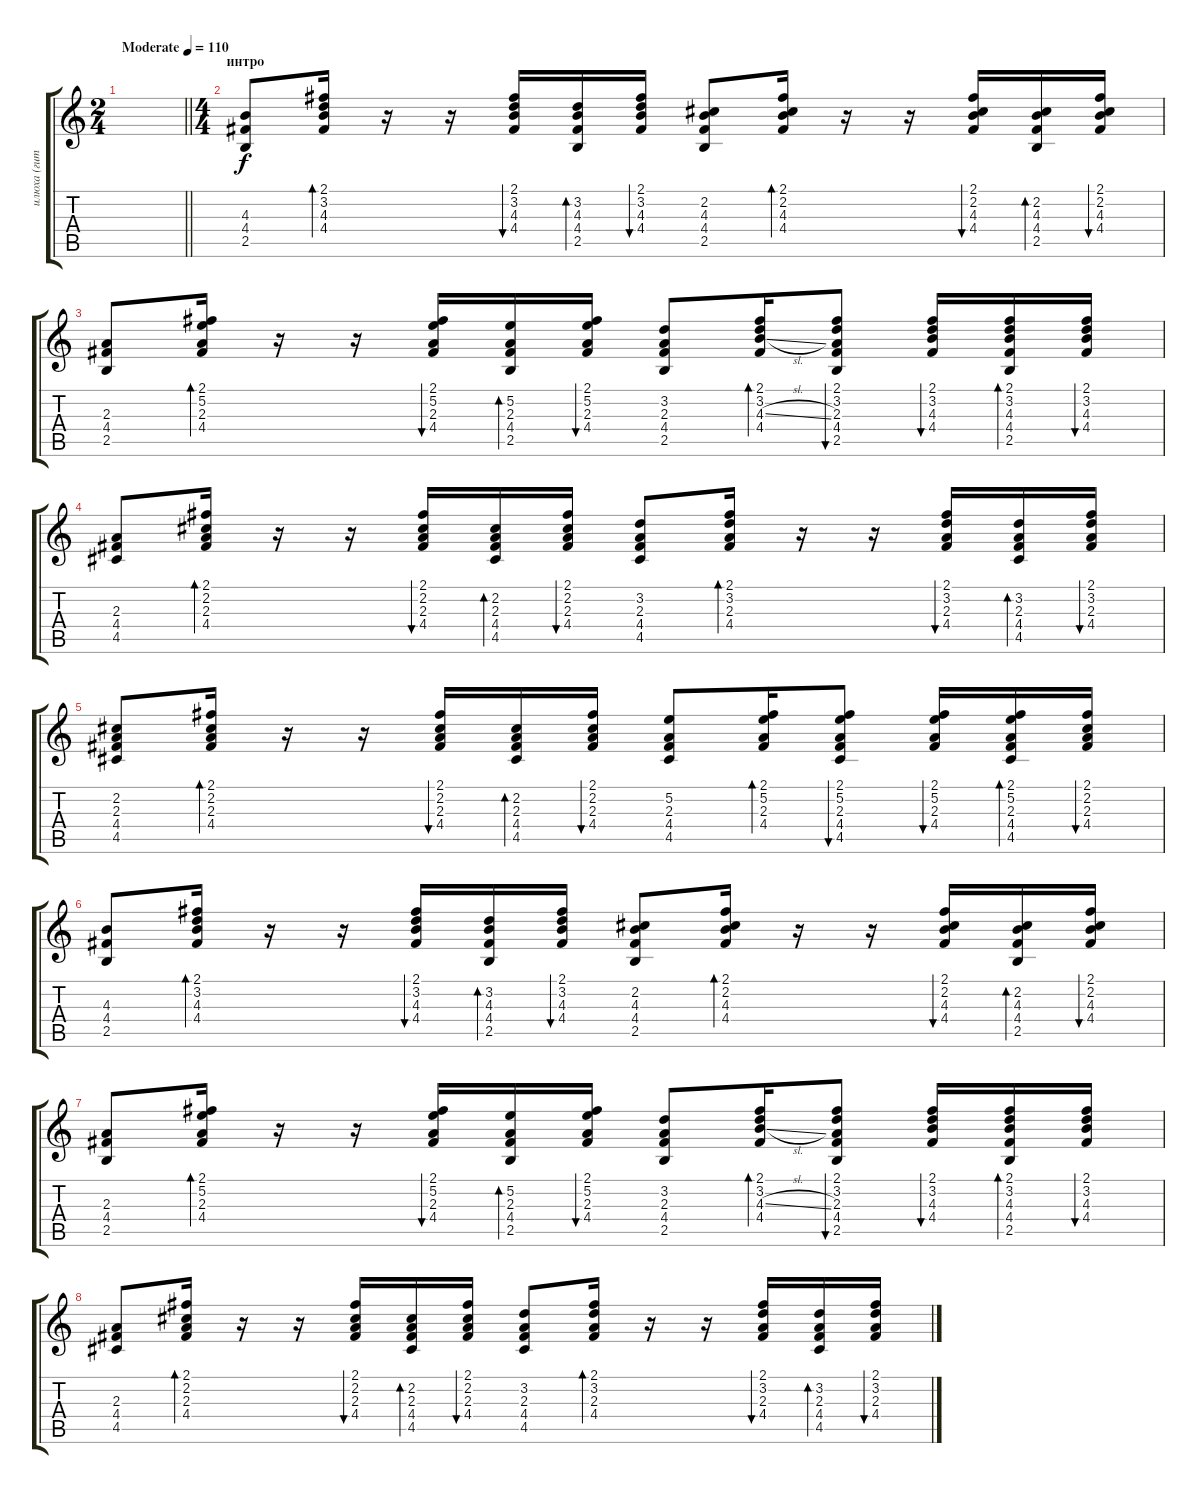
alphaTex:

\track ("илюха (гитара)" "илюха (гит") {instrument acousticguitarsteel}
\staff {score tabs}
\tuning (E4 B3 G3 D3 A2 E2) {hide}
\ts (2 4)
\tempo (110 "Moderate")
\clef g2
\barLineRight lightlight
\ks c
|
\ts (4 4)
\section ("" "интро")
(4.3 4.4 2.5).8 (2.1 3.2 4.3 4.4).16{bd 30} r.16 r.16 (2.1 3.2 4.3 4.4).16{bu 30} (3.2 4.3 4.4 2.5).16{bd 30} (2.1 3.2 4.3 4.4).16{bu 30} (2.2 4.3 4.4 2.5).8 (2.1 2.2 4.3 4.4).16{bd 30} r.16 r.16 (2.1 2.2 4.3 4.4).16{bu 30} (2.2 4.3 4.4 2.5).16{bd 30} (2.1 2.2 4.3 4.4).16{bu 30} |
(2.3 4.4 2.5).8 (2.1 5.2 2.3 4.4).16{bd 30} r.16 r.16 (2.1 5.2 2.3 4.4).16{bu 30} (5.2 2.3 4.4 2.5).16{bd 30} (2.1 5.2 2.3 4.4).16{bu 30} (3.2 2.3 4.4 2.5).8 (2.1 3.2 4.3{sl} 4.4).16{bd 30} (2.1 3.2 2.3 4.4 2.5).8{bu 30} (2.1 3.2 4.3 4.4).16{bu 30} (2.1 3.2 4.3 4.4 2.5).16{bd 30} (2.1 3.2 4.3 4.4).16{bu 30} |
(2.3 4.4 4.5).8 (2.1 2.2 2.3 4.4).16{bd 30} r.16 r.16 (2.1 2.2 2.3 4.4).16{bu 30} (2.2 2.3 4.4 4.5).16{bd 30} (2.1 2.2 2.3 4.4).16{bu 30} (3.2 2.3 4.4 4.5).8 (2.1 3.2 2.3 4.4).16{bd 30} r.16 r.16 (2.1 3.2 2.3 4.4).16{bu 30} (3.2 2.3 4.4 4.5).16{bd 30} (2.1 3.2 2.3 4.4).16{bu 30} |
(2.2 2.3 4.4 4.5).8 (2.1 2.2 2.3 4.4).16{bd 30} r.16 r.16 (2.1 2.2 2.3 4.4).16{bu 30} (2.2 2.3 4.4 4.5).16{bd 30} (2.1 2.2 2.3 4.4).16{bu 30} (5.2 2.3 4.4 4.5).8 (2.1 5.2 2.3 4.4).16{bd 30} (2.1 5.2 2.3 4.4 4.5).8{bu 30} (2.1 5.2 2.3 4.4).16{bu 30} (2.1 5.2 2.3 4.4 4.5).16{bd 30} (2.1 2.2 2.3 4.4).16{bu 30} |
(4.3 4.4 2.5).8 (2.1 3.2 4.3 4.4).16{bd 30} r.16 r.16 (2.1 3.2 4.3 4.4).16{bu 30} (3.2 4.3 4.4 2.5).16{bd 30} (2.1 3.2 4.3 4.4).16{bu 30} (2.2 4.3 4.4 2.5).8 (2.1 2.2 4.3 4.4).16{bd 30} r.16 r.16 (2.1 2.2 4.3 4.4).16{bu 30} (2.2 4.3 4.4 2.5).16{bd 30} (2.1 2.2 4.3 4.4).16{bu 30} |
(2.3 4.4 2.5).8 (2.1 5.2 2.3 4.4).16{bd 30} r.16 r.16 (2.1 5.2 2.3 4.4).16{bu 30} (5.2 2.3 4.4 2.5).16{bd 30} (2.1 5.2 2.3 4.4).16{bu 30} (3.2 2.3 4.4 2.5).8 (2.1 3.2 4.3{sl} 4.4).16{bd 30} (2.1 3.2 2.3 4.4 2.5).8{bu 30} (2.1 3.2 4.3 4.4).16{bu 30} (2.1 3.2 4.3 4.4 2.5).16{bd 30} (2.1 3.2 4.3 4.4).16{bu 30} |
(2.3 4.4 4.5).8 (2.1 2.2 2.3 4.4).16{bd 30} r.16 r.16 (2.1 2.2 2.3 4.4).16{bu 30} (2.2 2.3 4.4 4.5).16{bd 30} (2.1 2.2 2.3 4.4).16{bu 30} (3.2 2.3 4.4 4.5).8 (2.1 3.2 2.3 4.4).16{bd 30} r.16 r.16 (2.1 3.2 2.3 4.4).16{bu 30} (3.2 2.3 4.4 4.5).16{bd 30} (2.1 3.2 2.3 4.4).16{bu 30}
